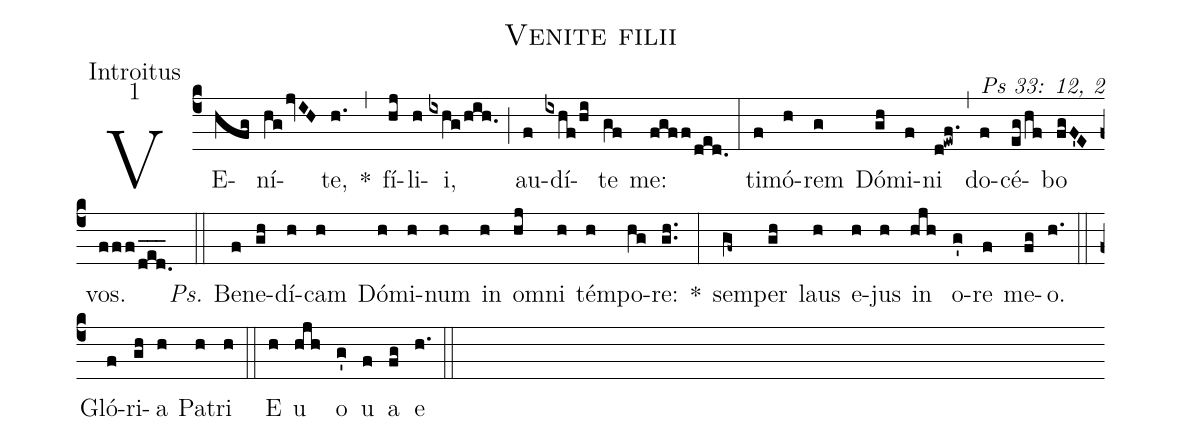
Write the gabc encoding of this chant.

name: Venite filii;
office-part: Introitus;
mode: 1;
commentary: Ps 33: 12, 2;
%%
(c4) VE(hfg)ní(hg/jvIH)te,(h.) *(,) fí(hj)li(h)i,(ixhg/hih.) (;) au(f)dí(ixhf/hi)te(gf) me:(fgff/ded.) (:)
ti(f)mó(h)rem(g) Dó(gh)mi(f)ni(d!ewf.) (,) do(f)cé(eg/hf)bo(fgF'E) vos.(fff/ded.___) (::)
<i>Ps.</i> Be(f)ne(gh)dí(h)cam(h) Dó(h)mi(h)num(h) in(h) om(hj)ni(h) tém(h)po(hg)re:(gh..) *(:)
sem(gf~)per(gh) laus(h) e(h)jus(h) in(hjh) o(g')re(f) me(fg)o.(h.) (::)
Gló(f)ri(gh)a(h) Pa(h)tri(h) (::)
E(h) u(hjh) o(g') u(f) a(fg) e(h.) (::)
